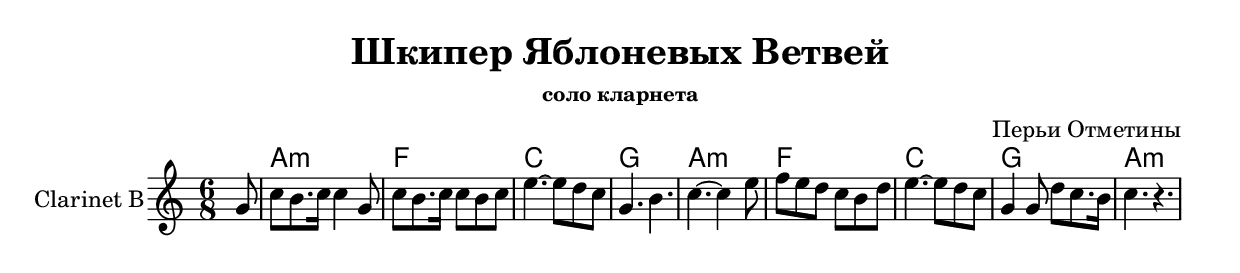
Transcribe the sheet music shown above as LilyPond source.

\version "2.16.2"

\header{
	title="Шкипер Яблоневых Ветвей"
	composer = "Перьи Отметины"
        subsubtitle = "соло кларнета"
}

HrmI = \chordmode {a2.:m | f | c | g |}
Harmony = {
  s8
  \HrmI
  \HrmI
  \chordmode{a2.:m}
}

SoloI = {
  \time 6/8 \key c \major
  \partial 8{g'8 |}
  \relative c''{
    c8 b8. c16 c4 g8 |  c8 b8. c16 c8 b c | e4.~e8 d c | g4. b |
    
    c4.~ c4 e8 | f8 e d c b d | 
    e4.~e8 d c | 
    g4 g8 d'8 c8. b16 | c4. r |
  }
}

<<
	\new ChordNames{
		\Harmony
	}
	\new Staff{
		\set Staff.instrumentName = "Clarinet B"
		\clef treble
		\SoloI
	}
>>